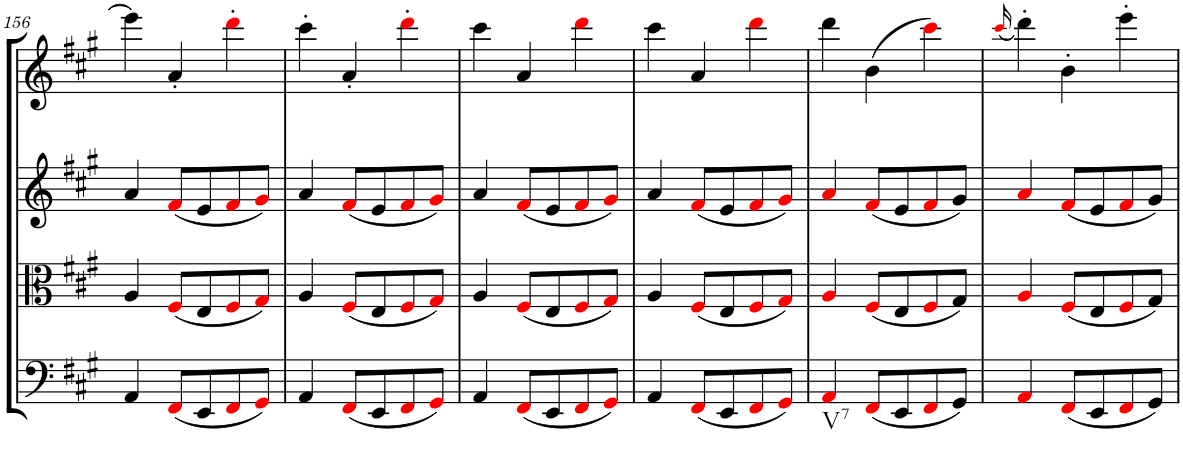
**kern	**kern	**kern	**kern
*part4	*part3	*part2	*part1
*staff4	*staff3	*staff2	*staff1
*I"Cello	*I"Viola	*I"2nd Violin	*I"1st Violin
*	*I'Vla	*I'Vln	*I'Vln
!!LO:PB:g=z
*clefF4	*clefC3	*clefG2	*clefG2
*k[f#c#g#]	*k[f#c#g#]	*k[f#c#g#]	*k[f#c#g#]
*A:	*A:	*A:	*A:
*M3/4	*M3/4	*M3/4	*M3/4
=156	=156	=156	=156
4AA/	4A/	4a/	4eee\]
(8FF#i/L	(8F#i/L	(8f#i/L	4a'/
8EE/	8E/	8e/	.
8FF#i/	8F#i/	8f#i/	4ddd'i\
8GG#i/J)	8G#i/J)	8g#i/J)	.
=157	=157	=157	=157
4AA/	4A/	4a/	4ccc#'\
(8FF#i/L	(8F#i/L	(8f#i/L	4a'/
8EE/	8E/	8e/	.
8FF#i/	8F#i/	8f#i/	4ddd'i\
8GG#i/J)	8G#i/J)	8g#i/J)	.
=158	=158	=158	=158
4AA/	4A/	4a/	4ccc#\
(8FF#i/L	(8F#i/L	(8f#i/L	4a/
8EE/	8E/	8e/	.
8FF#i/	8F#i/	8f#i/	4dddi\
8GG#i/J)	8G#i/J)	8g#i/J)	.
=159	=159	=159	=159
4AA/	4A/	4a/	4ccc#\
(8FF#i/L	(8F#i/L	(8f#i/L	4a/
8EE/	8E/	8e/	.
8FF#i/	8F#i/	8f#i/	4dddi\
8GG#i/J)	8G#i/J)	8g#i/J)	.
=160	=160	=160	=160
!LO:TX:b:t=V7	!	!	!
4AAi/	4Ai/	4ai/	4ddd\
(8FF#i/L	(8F#i/L	(8f#i/L	(4b\
8EE/	8E/	8e/	.
8FF#i/	8F#i/	8f#i/	4ccc#i\)
8GG#/J)	8G#/J)	8g#/J)	.
=161	=161	=161	=161
.	.	.	(16qccc#i/
4AAi/	4Ai/	4ai/	4ddd'\)
(8FF#i/L	(8F#i/L	(8f#i/L	4b'\
8EE/	8E/	8e/	.
8FF#i/	8F#i/	8f#i/	4eee'\
8GG#/J)	8G#/J)	8g#/J)	.
=	=	=	=
*-	*-	*-	*-
